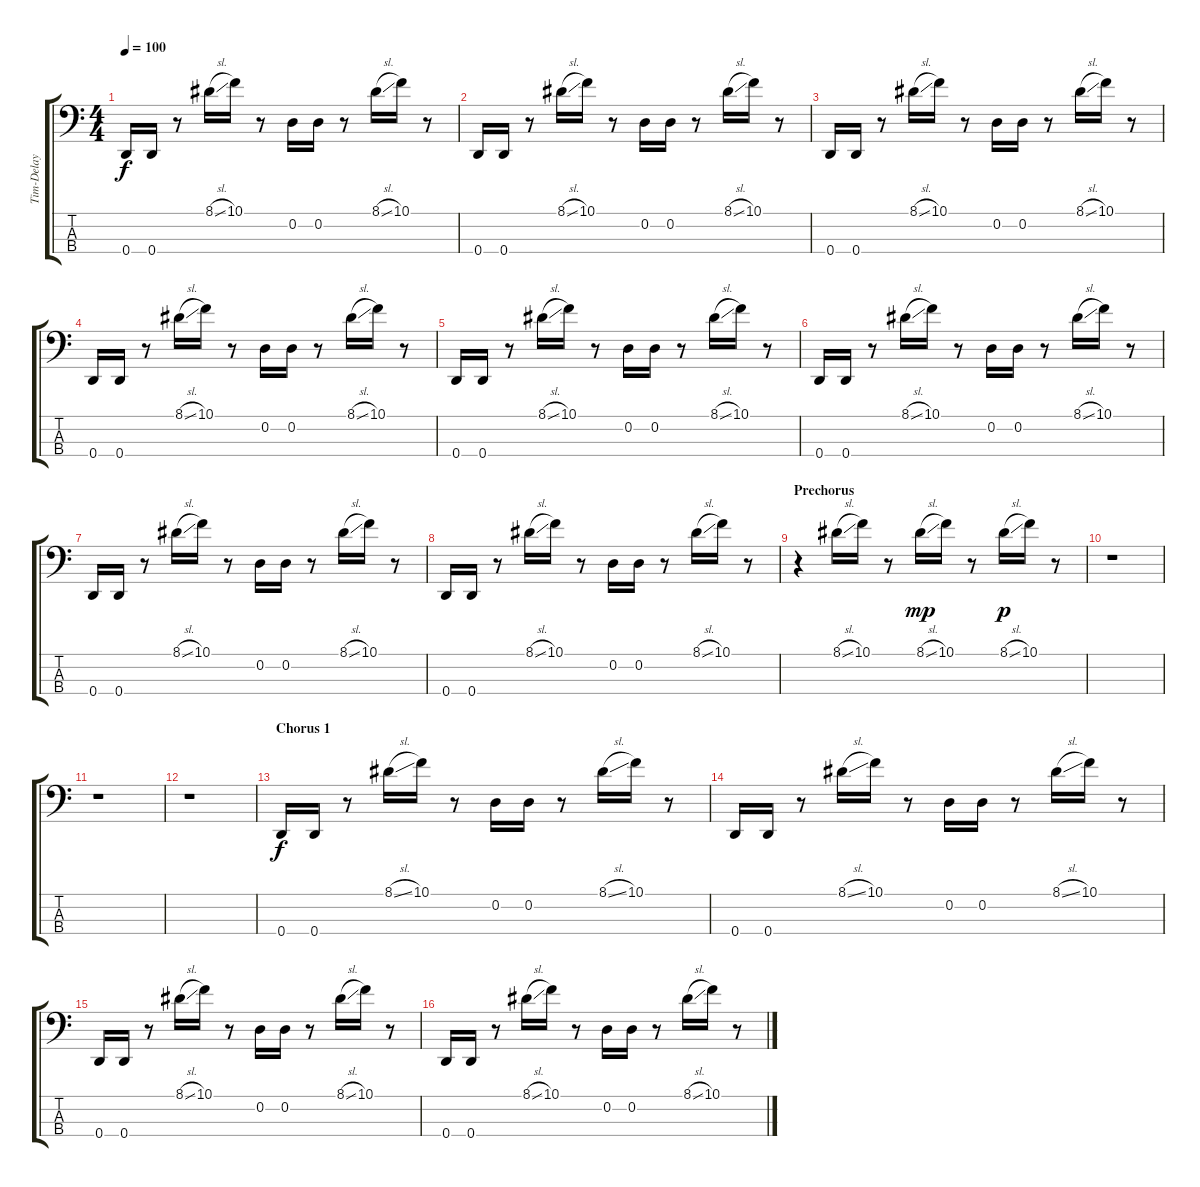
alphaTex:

\track ("Tim-Delay Effect" "Tim-Delay ") {instrument electricbassfinger}
\staff {score tabs}
\tuning (G2 D2 A1 D1) {hide}
\ts (4 4)
\tempo 100
\clef f4
\ks c
0.4.16{dy f} 0.4.16 r.8 8.1{sl}.16 10.1.16 r.8 0.2.16 0.2.16 r.8 8.1{sl}.16 10.1.16 r.8 |
0.4.16 0.4.16 r.8 8.1{sl}.16 10.1.16 r.8 0.2.16 0.2.16 r.8 8.1{sl}.16 10.1.16 r.8 |
0.4.16 0.4.16 r.8 8.1{sl}.16 10.1.16 r.8 0.2.16 0.2.16 r.8 8.1{sl}.16 10.1.16 r.8 |
0.4.16 0.4.16 r.8 8.1{sl}.16 10.1.16 r.8 0.2.16 0.2.16 r.8 8.1{sl}.16 10.1.16 r.8 |
0.4.16 0.4.16 r.8 8.1{sl}.16 10.1.16 r.8 0.2.16 0.2.16 r.8 8.1{sl}.16 10.1.16 r.8 |
0.4.16 0.4.16 r.8 8.1{sl}.16 10.1.16 r.8 0.2.16 0.2.16 r.8 8.1{sl}.16 10.1.16 r.8 |
0.4.16 0.4.16 r.8 8.1{sl}.16 10.1.16 r.8 0.2.16 0.2.16 r.8 8.1{sl}.16 10.1.16 r.8 |
0.4.16 0.4.16 r.8 8.1{sl}.16 10.1.16 r.8 0.2.16 0.2.16 r.8 8.1{sl}.16 10.1.16 r.8 |
\section ("" "Prechorus")
r.4 8.1{sl}.16 10.1.16 r.8 8.1{sl}.16{dy mp} 10.1.16 r.8 8.1{sl}.16{dy p} 10.1.16 r.8 |
r.1 |
r.1 |
r.1 |
\section ("" "Chorus 1")
0.4.16{dy f} 0.4.16 r.8 8.1{sl}.16 10.1.16 r.8 0.2.16 0.2.16 r.8 8.1{sl}.16 10.1.16 r.8 |
0.4.16 0.4.16 r.8 8.1{sl}.16 10.1.16 r.8 0.2.16 0.2.16 r.8 8.1{sl}.16 10.1.16 r.8 |
0.4.16 0.4.16 r.8 8.1{sl}.16 10.1.16 r.8 0.2.16 0.2.16 r.8 8.1{sl}.16 10.1.16 r.8 |
0.4.16 0.4.16 r.8 8.1{sl}.16 10.1.16 r.8 0.2.16 0.2.16 r.8 8.1{sl}.16 10.1.16 r.8
